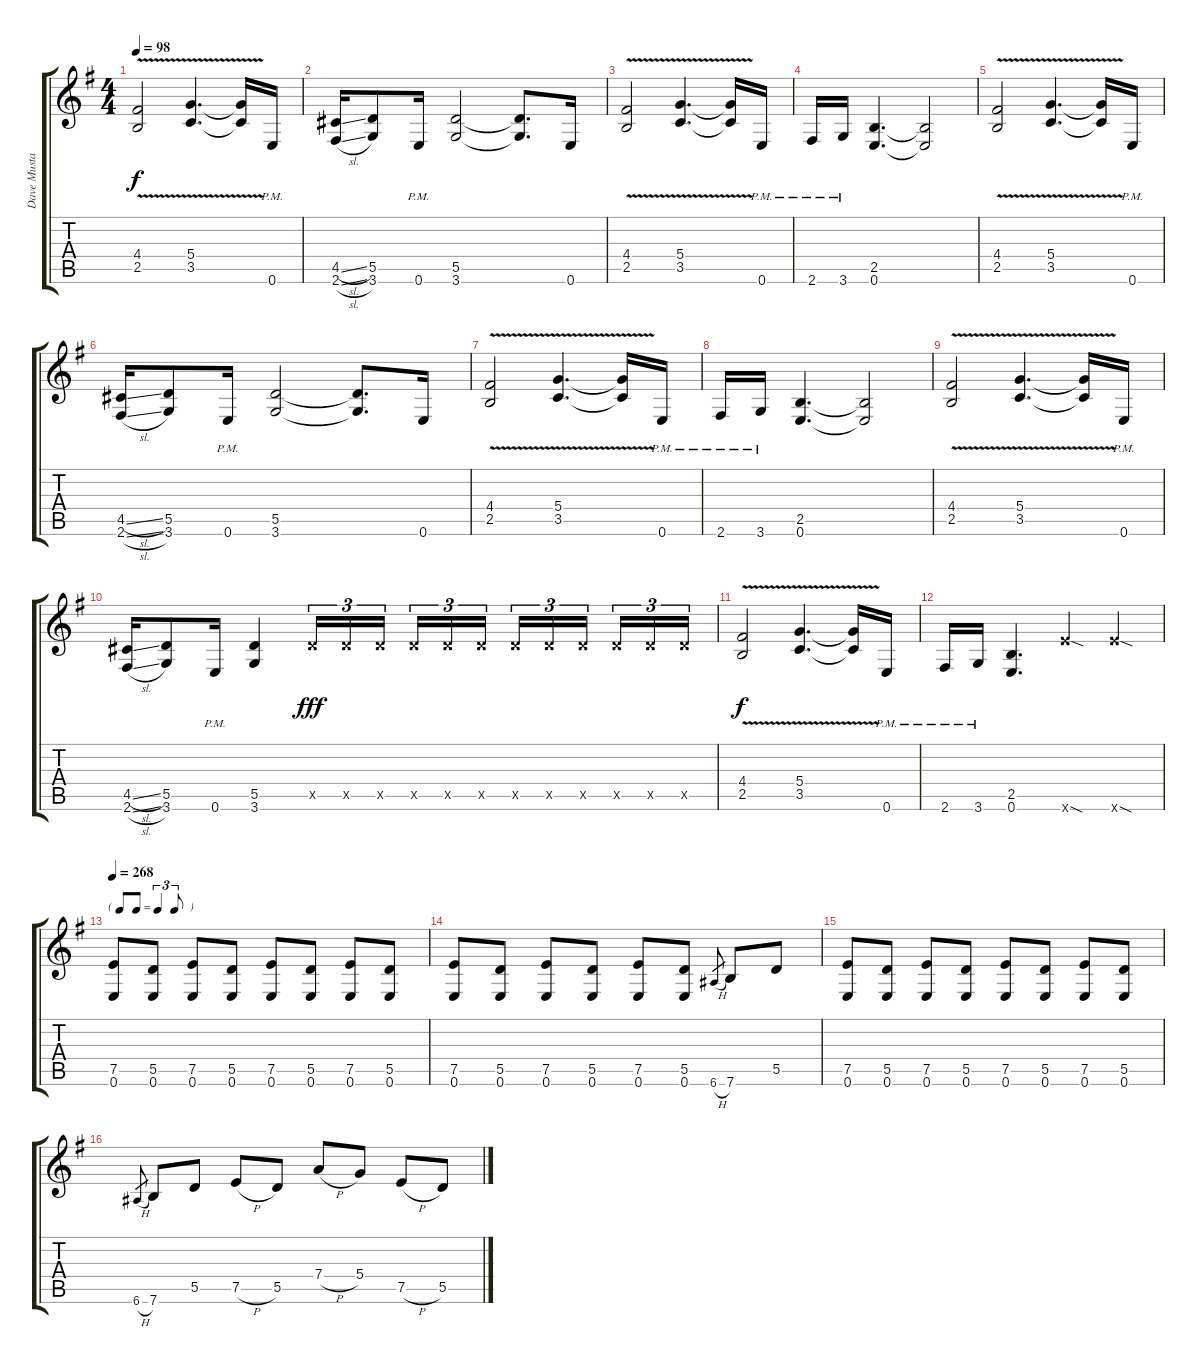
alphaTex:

\track ("Dave Mustaine" "Dave Musta") {instrument distortionguitar}
\staff {score tabs}
\tuning (E4 B3 G3 D3 A2 E2) {hide}
\ts (4 4)
\tempo 98
\clef g2
\ks g
(4.4{v} 2.5{v}).2{dy f instrument distortionguitar} (5.4{v} 3.5{v}).4{d} (5.4{v t} 3.5{v t}).16 0.6{pm}.16 |
(4.5{sl} 2.6{sl}).16 (5.5 3.6).8 0.6{pm}.16 (5.5 3.6).2 (5.5{t} 3.6{t}).8{d} 0.6.16 |
(4.4{v} 2.5{v}).2 (5.4{v} 3.5{v}).4{d} (5.4{v t} 3.5{v t}).16 0.6{pm}.16 |
2.6{pm}.16 3.6{pm}.16 (2.5 0.6).4{d} (2.5{t} 0.6{t}).2 |
(4.4{v} 2.5{v}).2 (5.4{v} 3.5{v}).4{d} (5.4{v t} 3.5{v t}).16 0.6{pm}.16 |
(4.5{sl} 2.6{sl}).16 (5.5 3.6).8 0.6{pm}.16 (5.5 3.6).2 (5.5{t} 3.6{t}).8{d} 0.6.16 |
(4.4{v} 2.5{v}).2 (5.4{v} 3.5{v}).4{d} (5.4{v t} 3.5{v t}).16 0.6{pm}.16 |
2.6{pm}.16 3.6{pm}.16 (2.5 0.6).4{d} (2.5{t} 0.6{t}).2 |
(4.4{v} 2.5{v}).2 (5.4{v} 3.5{v}).4{d} (5.4{v t} 3.5{v t}).16 0.6{pm}.16 |
(4.5{sl} 2.6{sl}).16 (5.5 3.6).8 0.6{pm}.16 (5.5 3.6).4 5.5{x}.16{tu (3 2) dy fff} 5.5{x}.16{tu (3 2)} 5.5{x}.16{tu (3 2) beam splitsecondary} 5.5{x}.16{tu (3 2)} 5.5{x}.16{tu (3 2)} 5.5{x}.16{tu (3 2)} 5.5{x}.16{tu (3 2)} 5.5{x}.16{tu (3 2)} 5.5{x}.16{tu (3 2) beam splitsecondary} 5.5{x}.16{tu (3 2)} 5.5{x}.16{tu (3 2)} 5.5{x}.16{tu (3 2)} |
(4.4{v} 2.5{v}).2{dy f} (5.4{v} 3.5{v}).4{d} (5.4{v t} 3.5{v t}).16 0.6{pm}.16 |
2.6{pm}.16 3.6{pm}.16 (2.5 0.6).4{d} 12.6{sod x}.4 12.6{sod x}.4 |
\tf triplet8th
\tempo 287
\tempo 268
(7.5 0.6).8 (5.5 0.6).8 (7.5 0.6).8 (5.5 0.6).8 (7.5 0.6).8 (5.5 0.6).8 (7.5 0.6).8 (5.5 0.6).8 |
(7.5 0.6).8 (5.5 0.6).8 (7.5 0.6).8 (5.5 0.6).8 (7.5 0.6).8 (5.5 0.6).8 6.6{h}.8{gr} 7.6.8 5.5.8 |
(7.5 0.6).8 (5.5 0.6).8 (7.5 0.6).8 (5.5 0.6).8 (7.5 0.6).8 (5.5 0.6).8 (7.5 0.6).8 (5.5 0.6).8 |
6.6{h}.8{gr} 7.6.8 5.5.8 7.5{h}.8 5.5.8 7.4{h}.8 5.4.8 7.5{h}.8 5.5.8
